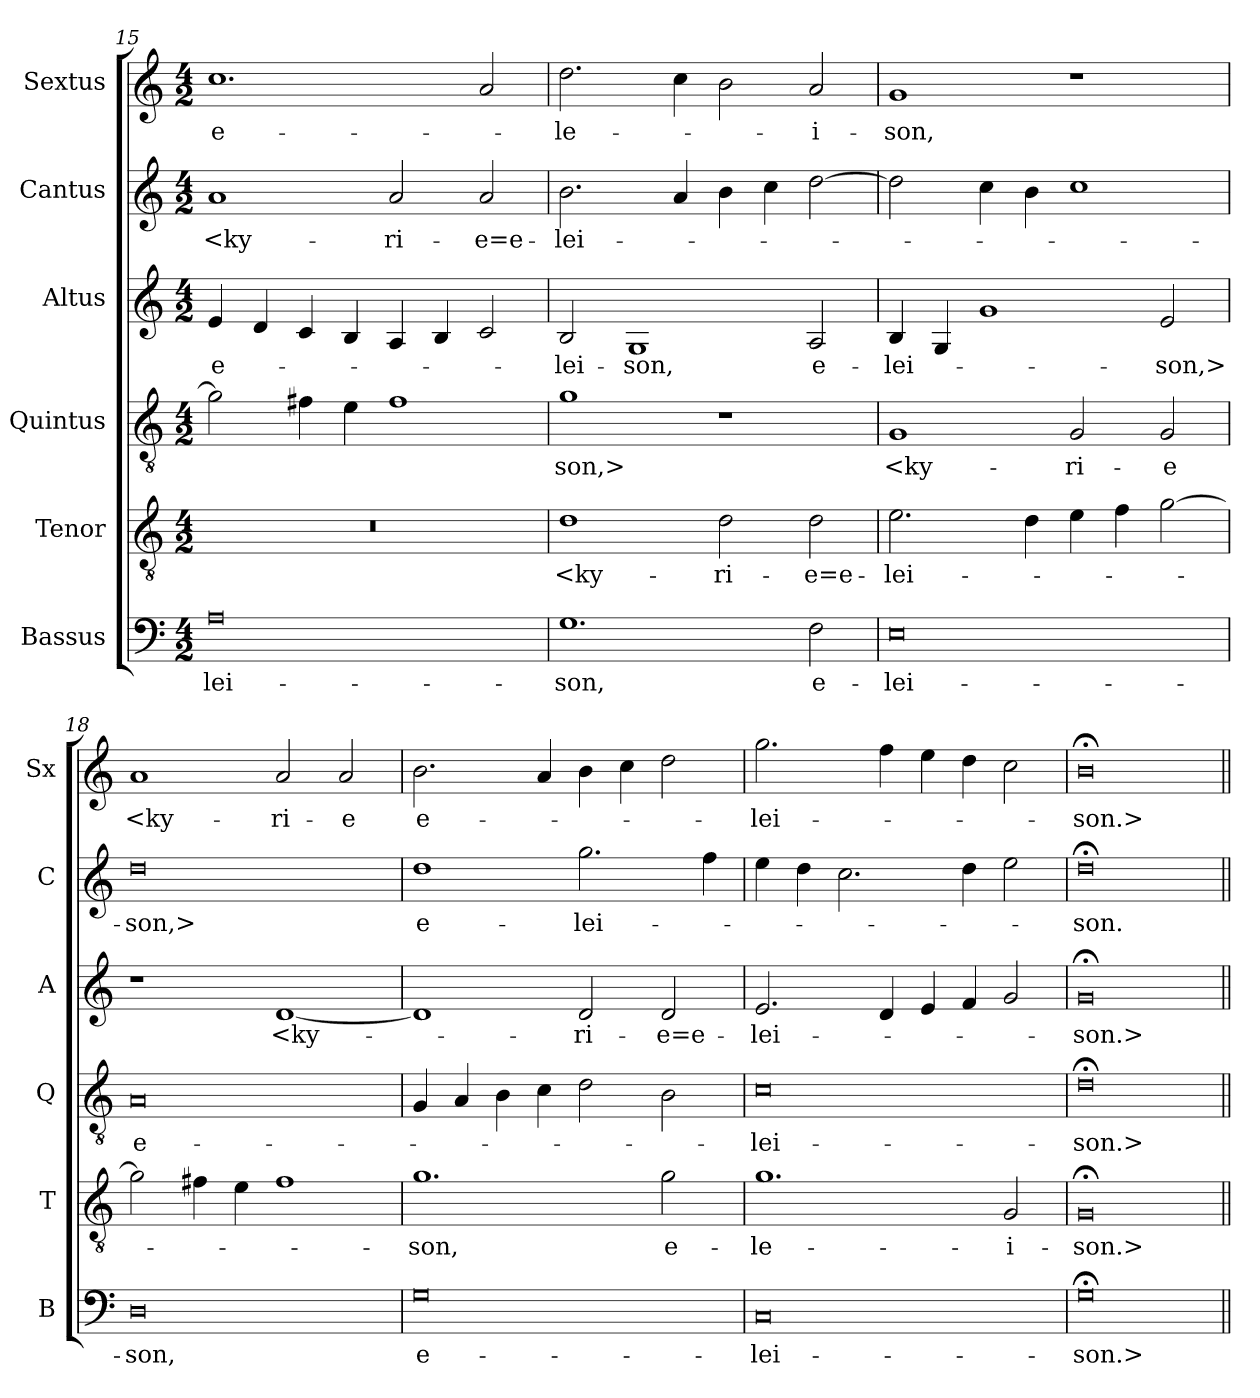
**kern	**text	**kern	**text	**kern	**text	**kern	**text	**kern	**text	**kern	**text
*part6	*part6	*part5	*part5	*part4	*part4	*part3	*part3	*part2	*part2	*part1	*part1
*staff6	*staff6	*staff5	*staff5	*staff4	*staff4	*staff3	*staff3	*staff2	*staff2	*staff1	*staff1
*I"Bassus	*	*I"Tenor	*	*I"Quintus	*	*I"Altus	*	*I"Cantus	*	*I"Sextus	*
*I'B	*	*I'T	*	*I'Q	*	*I'A	*	*I'C	*	*I'Sx	*
*clefF4	*	*clefGv2	*	*clefGv2	*	*clefG2	*	*clefG2	*	*clefG2	*
*	*	*ITrd7c12	*	*ITrd7c12	*	*	*	*	*	*	*
*k[]	*	*k[]	*	*k[]	*	*k[]	*	*k[]	*	*k[]	*
*C:	*	*C:	*	*C:	*	*C:	*	*C:	*	*C:	*
*M4/2	*	*M4/2	*	*M4/2	*	*M4/2	*	*M4/2	*	*M4/2	*
=15	=15	=15	=15	=15	=15	=15	=15	=15	=15	=15	=15
0A\	-lei-	0r	.	2G\]	.	4e/	e-	1a/	<ky-	1.cc\	e-
.	.	.	.	.	.	4d/	.	.	.	.	.
.	.	.	.	4F#\	.	4c/	.	.	.	.	.
.	.	.	.	4E\	.	4B/	.	.	.	.	.
.	.	.	.	1F#\	.	4A/	.	2a/	-ri-	.	.
.	.	.	.	.	.	4B/	.	.	.	.	.
.	.	.	.	.	.	2c/	.	2a/	-e=e-	2a/	.
=16	=16	=16	=16	=16	=16	=16	=16	=16	=16	=16	=16
1.G\	-son,	1D\	<ky-	1G\	-son,>	2B/	-lei-	2.b\	-lei-	2.dd\	-le-
.	.	.	.	.	.	1G/	-son,	.	.	.	.
.	.	.	.	.	.	.	.	4a/	.	4cc\	.
.	.	2D\	-ri-	1r	.	.	.	4b\	.	2b\	.
.	.	.	.	.	.	.	.	4cc\	.	.	.
2F\	e-	2D\	-e=e-	.	.	2A/	e-	[2dd\	.	2a/	-i-
=17	=17	=17	=17	=17	=17	=17	=17	=17	=17	=17	=17
0E\	-lei-	2.E\	-lei-	1GG/	<ky-	4B/	-lei-	2dd\]	.	1g/	-son,
.	.	.	.	.	.	4G/	.	.	.	.	.
.	.	.	.	.	.	1g/	.	4cc\	.	.	.
.	.	4D\	.	.	.	.	.	4b\	.	.	.
.	.	4E\	.	2GG/	-ri-	.	.	1cc\	.	1r	.
.	.	4F\	.	.	.	.	.	.	.	.	.
.	.	[2G\	.	2GG/	-e	2e/	-son,>	.	.	.	.
=18	=18	=18	=18	=18	=18	=18	=18	=18	=18	=18	=18
0D\	-son,	2G\]	.	0AA/	e-	1r	.	0dd\	-son,>	1a/	<ky-
.	.	4F#\	.	.	.	.	.	.	.	.	.
.	.	4E\	.	.	.	.	.	.	.	.	.
.	.	1F#\	.	.	.	[1d/	<ky-	.	.	2a/	-ri-
.	.	.	.	.	.	.	.	.	.	2a/	-e
=19	=19	=19	=19	=19	=19	=19	=19	=19	=19	=19	=19
0G\	e-	1.G\	-son,	4GG/	.	1d/]	.	1dd\	e-	2.b\	e-
.	.	.	.	4AA/	.	.	.	.	.	.	.
.	.	.	.	4BB\	.	.	.	.	.	.	.
.	.	.	.	4C\	.	.	.	.	.	4a/	.
.	.	.	.	2D\	.	2d/	-ri-	2.gg\	-lei-	4b\	.
.	.	.	.	.	.	.	.	.	.	4cc\	.
.	.	2G\	e-	2BB\	.	2d/	-e=e-	.	.	2dd\	.
.	.	.	.	.	.	.	.	4ff\	.	.	.
=20	=20	=20	=20	=20	=20	=20	=20	=20	=20	=20	=20
0C/	-lei-	1.G\	-le-	0C\	-lei-	2.e/	-lei-	4ee\	.	2.gg\	-lei-
.	.	.	.	.	.	.	.	4dd\	.	.	.
.	.	.	.	.	.	.	.	2.cc\	.	.	.
.	.	.	.	.	.	4d/	.	.	.	4ff\	.
.	.	.	.	.	.	4e/	.	.	.	4ee\	.
.	.	.	.	.	.	4f/	.	4dd\	.	4dd\	.
.	.	2GG/	-i-	.	.	2g/	.	2ee\	.	2cc\	.
=21	=21	=21	=21	=21	=21	=21	=21	=21	=21	=21	=21
0G;<\	-son.>	0GG;</	-son.>	0D;<\	-son.>	0g;</	-son.>	0dd;<\	-son.	0b;<\	-son.>
=||	=||	=||	=||	=||	=||	=||	=||	=||	=||	=||	=||
*-	*-	*-	*-	*-	*-	*-	*-	*-	*-	*-	*-
